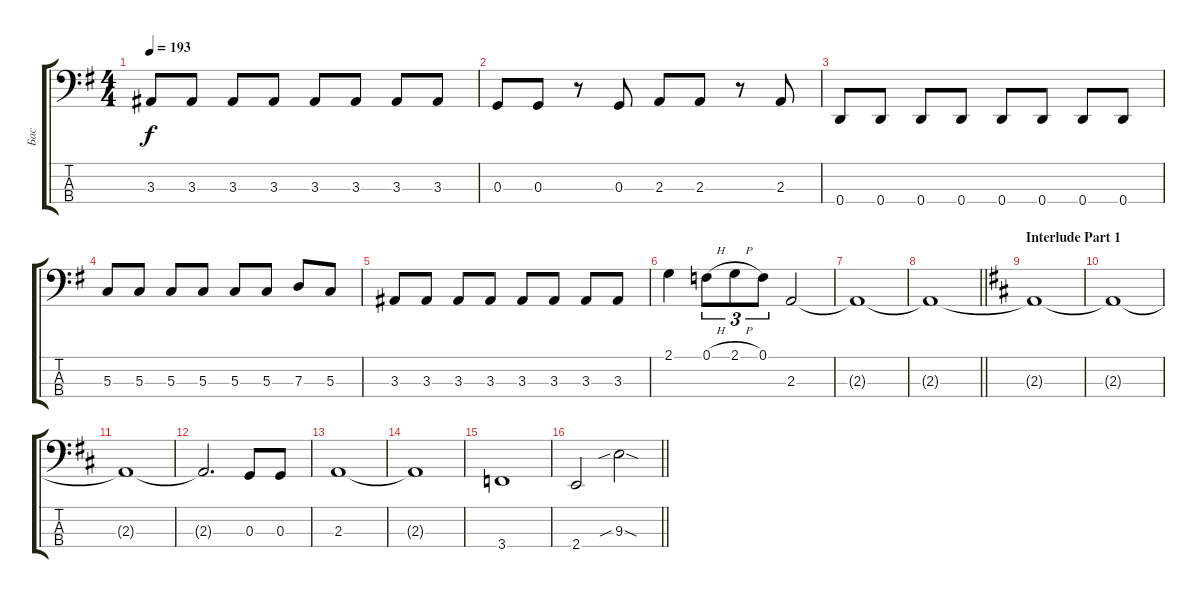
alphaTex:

\track ("Бас" "Бас") {instrument electricbassfinger}
\staff {score tabs}
\tuning (F2 C2 G1 D1) {hide}
\ts (4 4)
\tempo 193
\clef f4
\ks eminor
3.3.8{dy f} 3.3.8 3.3.8 3.3.8 3.3.8 3.3.8 3.3.8 3.3.8 |
0.3.8 0.3.8 r.8 0.3.8 2.3.8 2.3.8 r.8 2.3.8 |
0.4.8 0.4.8 0.4.8 0.4.8 0.4.8 0.4.8 0.4.8 0.4.8 |
5.3.8 5.3.8 5.3.8 5.3.8 5.3.8 5.3.8 7.3.8 5.3.8 |
3.3.8 3.3.8 3.3.8 3.3.8 3.3.8 3.3.8 3.3.8 3.3.8 |
2.1.4 0.1{h}.8{tu (3 2)} 2.1{h}.8{tu (3 2)} 0.1.8{tu (3 2)} 2.3.2 |
2.3{t}.1 |
\barLineRight lightlight
2.3{t}.1 |
\section ("" "Interlude Part 1")
\ks bminor
2.3{t}.1 |
2.3{t}.1 |
2.3{t}.1 |
2.3{t}.2{d} 0.3.8 0.3.8 |
2.3.1 |
2.3{t}.1 |
3.4.1 |
\barLineRight lightlight
2.4.2 9.3{sib sod}.2
